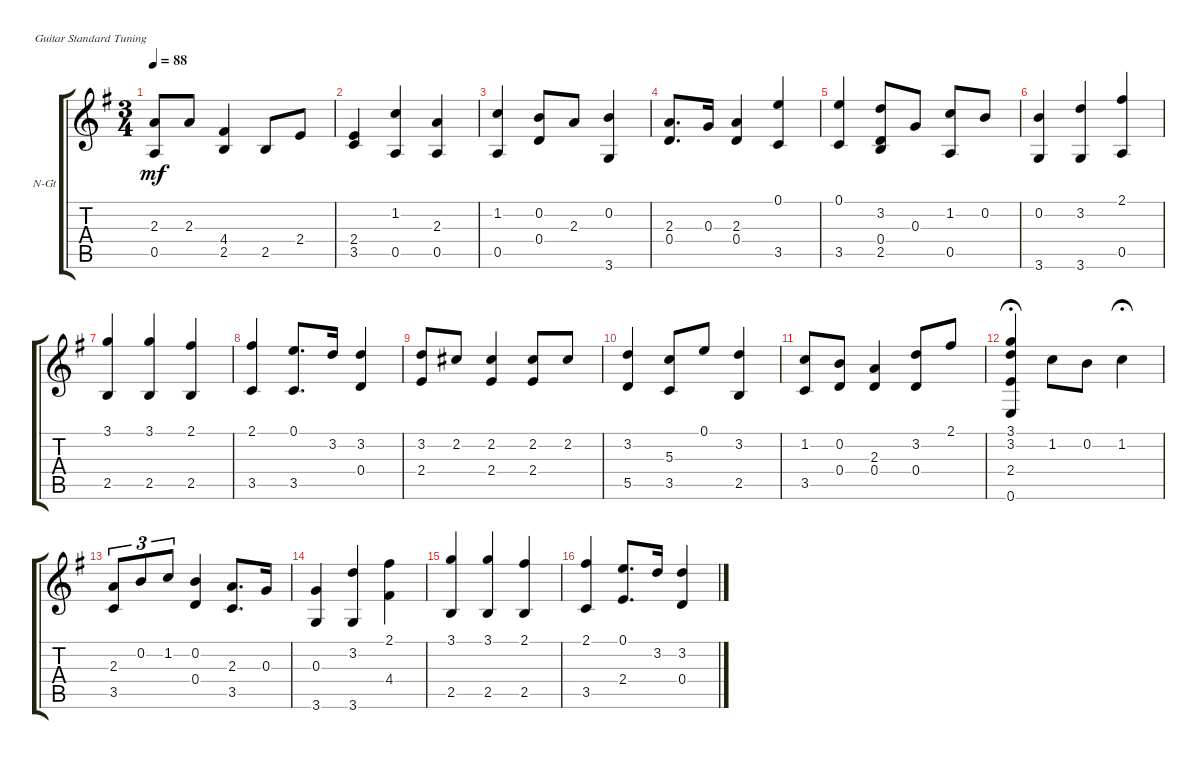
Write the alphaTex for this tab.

\defaultSystemsLayout 4
\bracketExtendMode groupsimilarinstruments
\firstSystemTrackNameOrientation horizontal
\otherSystemsTrackNameOrientation horizontal
\track ("Nylon Guitar" "N-Gt") {instrument acousticguitarnylon}
\staff {score tabs}
\tuning (E4 B3 G3 D3 A2 E2)
\ts (3 4)
\tempo 88
\clef g2
\ks g
(2.3 0.5).8{dy mf} 2.3.8 (2.5 4.4).4 2.5.8 2.4.8 |
(2.4 3.5).4 (0.5 1.2).4 (2.3 0.5).4 |
(0.5 1.2).4 (0.2 0.4).8 2.3.8 (0.2 3.6).4 |
(2.3 0.4).8{d} 0.3.16 (2.3 0.4).4 (3.5 0.1).4 |
(0.1 3.5).4 (2.5 0.4 3.2).8 0.3.8 (1.2 0.5).8 0.2.8 |
(0.2 3.6).4 (3.6 3.2).4 (2.1 0.5).4 |
(2.5 3.1).4 (3.1 2.5).4 (2.5 2.1).4 |
(2.1 3.5).4 (3.5 0.1).8{d} 3.2.16 (3.2 0.4).4 |
(3.2 2.4).8 2.2.8 (2.2 2.4).4 (2.4 2.2).8 2.2.8 |
(3.2 5.5).4 (3.5 5.3).8 0.1.8 (3.2 2.5).4 |
(3.5 1.2).8 (0.2 0.4).8 (0.4 2.3).4 (0.4 3.2).8 2.1.8 |
(3.2 3.1 0.6 2.4).4{fermata (medium 0.5)} 1.2.8 0.2.8 1.2.4{fermata (medium 0.5)} |
(3.5 2.3).8{tu (3 2)} 0.2.8{tu (3 2)} 1.2.8{tu (3 2)} (0.2 0.4).4 (2.3 3.5).8{d} 0.3.16 |
(3.6 0.3).4 (3.2 3.6).4 (4.4 2.1).4 |
(3.1 2.5).4 (2.5 3.1).4 (2.1 2.5).4 |
(3.5 2.1).4 (0.1 2.4).8{d} 3.2.16 (3.2 0.4).4
